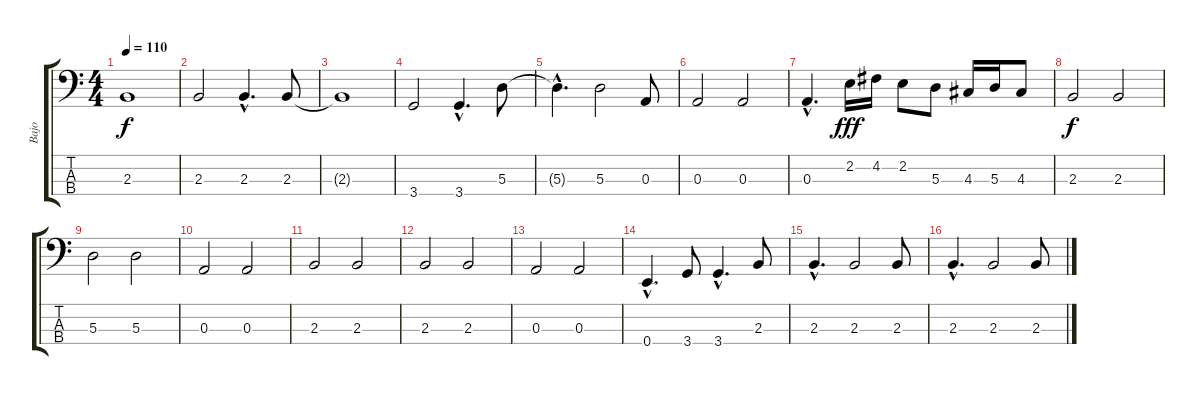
\track ("Bajo" "Bajo") {instrument electricbasspick}
\staff {score tabs}
\tuning (G2 D2 A1 E1) {hide}
\ts (4 4)
\tempo 110
\clef f4
\ks c
2.3{t}.1{dy f} |
2.3.2 2.3{hac}.4{d} 2.3.8 |
2.3{t}.1 |
3.4.2 3.4{hac}.4{d} 5.3.8 |
5.3{hac t}.4{d} 5.3.2 0.3.8 |
0.3.2 0.3.2 |
0.3{hac}.4{d} 2.2.16{dy fff} 4.2.16 2.2.8 5.3.8 4.3.16 5.3.16 4.3.8 |
2.3.2{dy f} 2.3.2 |
5.3.2 5.3.2 |
0.3.2 0.3.2 |
2.3.2 2.3.2 |
2.3.2 2.3.2 |
0.3.2 0.3.2 |
0.4{hac}.4{d} 3.4.8 3.4{hac}.4{d} 2.3.8 |
2.3{hac}.4{d} 2.3.2 2.3.8 |
2.3{hac}.4{d} 2.3.2 2.3.8
